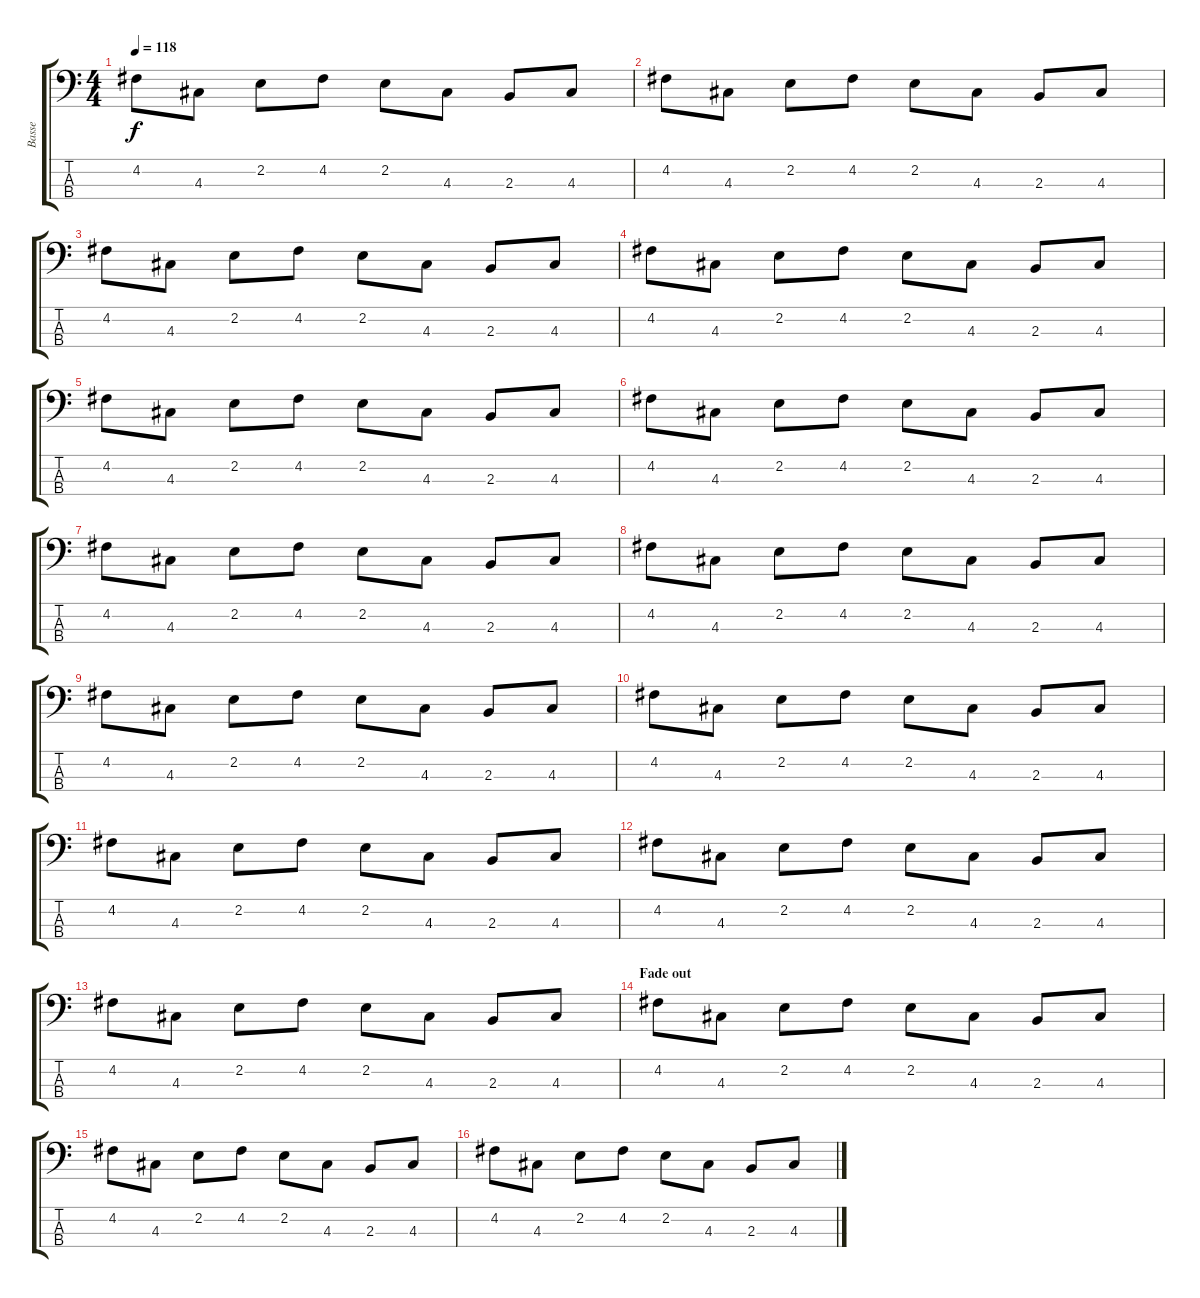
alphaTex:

\track ("Basse" "Basse") {instrument fretlessbass}
\staff {score tabs}
\tuning (G2 D2 A1 E1) {hide}
\ts (4 4)
\tempo 118
\clef f4
\ks c
4.2.8{dy f} 4.3.8 2.2.8 4.2.8 2.2.8 4.3.8 2.3.8 4.3.8 |
4.2.8 4.3.8 2.2.8 4.2.8 2.2.8 4.3.8 2.3.8 4.3.8 |
4.2.8 4.3.8 2.2.8 4.2.8 2.2.8 4.3.8 2.3.8 4.3.8 |
4.2.8 4.3.8 2.2.8 4.2.8 2.2.8 4.3.8 2.3.8 4.3.8 |
4.2.8 4.3.8 2.2.8 4.2.8 2.2.8 4.3.8 2.3.8 4.3.8 |
4.2.8 4.3.8 2.2.8 4.2.8 2.2.8 4.3.8 2.3.8 4.3.8 |
4.2.8 4.3.8 2.2.8 4.2.8 2.2.8 4.3.8 2.3.8 4.3.8 |
4.2.8 4.3.8 2.2.8 4.2.8 2.2.8 4.3.8 2.3.8 4.3.8 |
4.2.8 4.3.8 2.2.8 4.2.8 2.2.8 4.3.8 2.3.8 4.3.8 |
4.2.8 4.3.8 2.2.8 4.2.8 2.2.8 4.3.8 2.3.8 4.3.8 |
4.2.8 4.3.8 2.2.8 4.2.8 2.2.8 4.3.8 2.3.8 4.3.8 |
4.2.8 4.3.8 2.2.8 4.2.8 2.2.8 4.3.8 2.3.8 4.3.8 |
4.2.8 4.3.8 2.2.8 4.2.8 2.2.8 4.3.8 2.3.8 4.3.8 |
\section ("" "Fade out")
4.2.8 4.3.8 2.2.8 4.2.8 2.2.8 4.3.8 2.3.8 4.3.8 |
4.2.8 4.3.8 2.2.8 4.2.8 2.2.8 4.3.8 2.3.8 4.3.8 |
4.2.8 4.3.8 2.2.8 4.2.8 2.2.8 4.3.8 2.3.8 4.3.8
